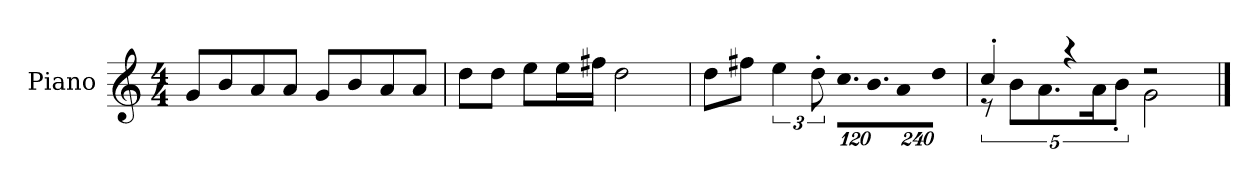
**kern
*part1
*staff1
*I"Piano
*I'P-no
*clefG2
*k[]
*M4/4
*MM90
=1
8g/L
8b/
8a/
8a/J
8g/L
8b/
8a/
8a/J
=2
8dd\L
8dd\J
8ee\L
16ee\L
16ff#X\JJ
2dd\
=3
8dd\L
8ff#X\J
6ee\
12dd'\
*Xbrackettup
!LO:N:vis=16.
960%103cc\LL
!LO:N:vis=16.
960%103b\J
!LO:N:vis=8
960%137a\
!LO:N:vis=8
960%137dd\J
=4
*^
*	*brackettup
4cc'/	10r
.	10b\L
.	10.a\
4r	.
.	20a\K
.	10b'\J
2r	2g\
*v	*v
==
*-
